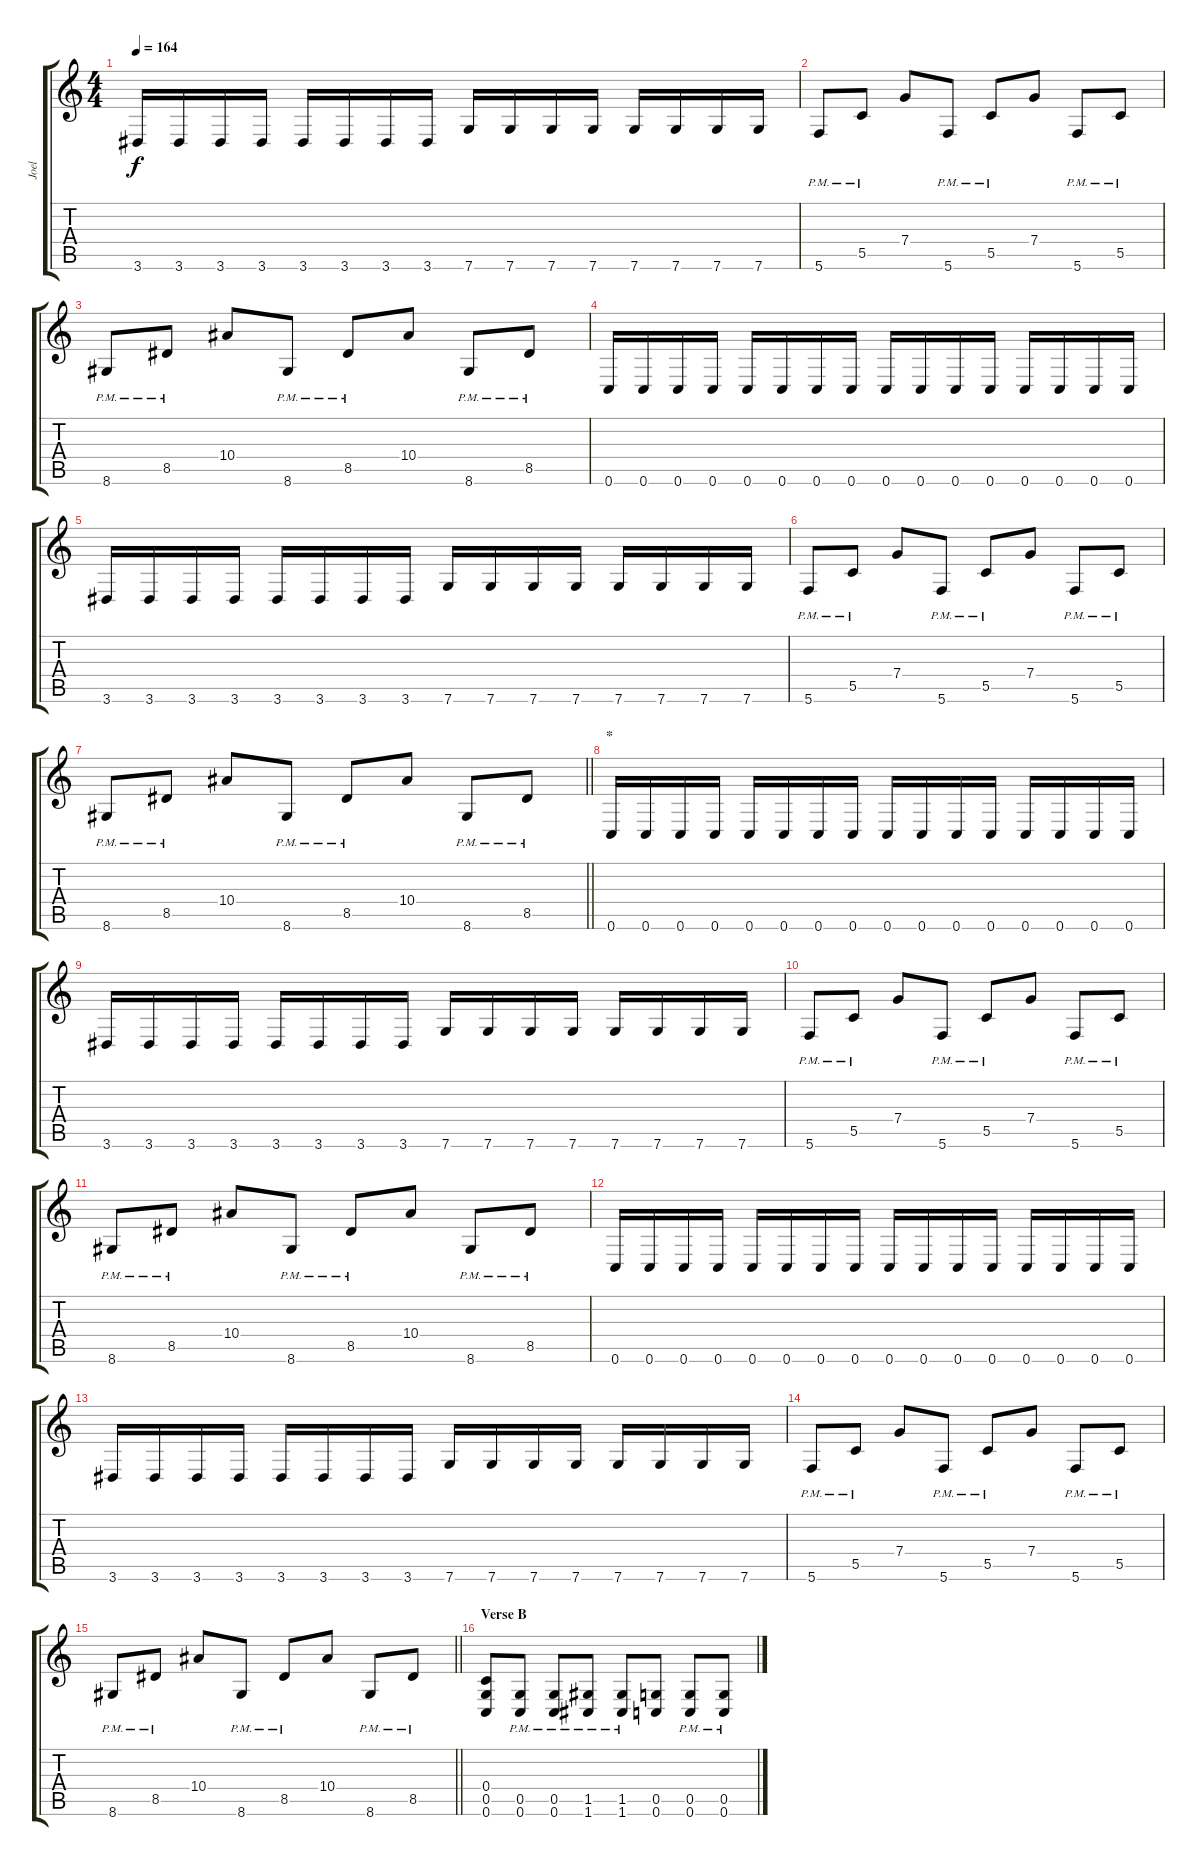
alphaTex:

\track ("Joel" "Joel") {instrument distortionguitar}
\staff {score tabs}
\tuning (D4 A3 F3 C3 G2 C2) {hide}
\ts (4 4)
\tempo 164
\clef g2
\ks c
3.6.16{dy f} 3.6.16 3.6.16 3.6.16 3.6.16 3.6.16 3.6.16 3.6.16 7.6.16 7.6.16 7.6.16 7.6.16 7.6.16 7.6.16 7.6.16 7.6.16 |
5.6{pm}.8 5.5{pm}.8 7.4.8 5.6{pm}.8 5.5{pm}.8 7.4.8 5.6{pm}.8 5.5{pm}.8 |
8.6{pm}.8 8.5{pm}.8 10.4.8 8.6{pm}.8 8.5{pm}.8 10.4.8 8.6{pm}.8 8.5{pm}.8 |
0.6.16 0.6.16 0.6.16 0.6.16 0.6.16 0.6.16 0.6.16 0.6.16 0.6.16 0.6.16 0.6.16 0.6.16 0.6.16 0.6.16 0.6.16 0.6.16 |
3.6.16 3.6.16 3.6.16 3.6.16 3.6.16 3.6.16 3.6.16 3.6.16 7.6.16 7.6.16 7.6.16 7.6.16 7.6.16 7.6.16 7.6.16 7.6.16 |
5.6{pm}.8 5.5{pm}.8 7.4.8 5.6{pm}.8 5.5{pm}.8 7.4.8 5.6{pm}.8 5.5{pm}.8 |
\barLineRight lightlight
8.6{pm}.8 8.5{pm}.8 10.4.8 8.6{pm}.8 8.5{pm}.8 10.4.8 8.6{pm}.8 8.5{pm}.8 |
\section ("" "*")
0.6.16 0.6.16 0.6.16 0.6.16 0.6.16 0.6.16 0.6.16 0.6.16 0.6.16 0.6.16 0.6.16 0.6.16 0.6.16 0.6.16 0.6.16 0.6.16 |
3.6.16 3.6.16 3.6.16 3.6.16 3.6.16 3.6.16 3.6.16 3.6.16 7.6.16 7.6.16 7.6.16 7.6.16 7.6.16 7.6.16 7.6.16 7.6.16 |
5.6{pm}.8 5.5{pm}.8 7.4.8 5.6{pm}.8 5.5{pm}.8 7.4.8 5.6{pm}.8 5.5{pm}.8 |
8.6{pm}.8 8.5{pm}.8 10.4.8 8.6{pm}.8 8.5{pm}.8 10.4.8 8.6{pm}.8 8.5{pm}.8 |
0.6.16 0.6.16 0.6.16 0.6.16 0.6.16 0.6.16 0.6.16 0.6.16 0.6.16 0.6.16 0.6.16 0.6.16 0.6.16 0.6.16 0.6.16 0.6.16 |
3.6.16 3.6.16 3.6.16 3.6.16 3.6.16 3.6.16 3.6.16 3.6.16 7.6.16 7.6.16 7.6.16 7.6.16 7.6.16 7.6.16 7.6.16 7.6.16 |
5.6{pm}.8 5.5{pm}.8 7.4.8 5.6{pm}.8 5.5{pm}.8 7.4.8 5.6{pm}.8 5.5{pm}.8 |
\barLineRight lightlight
8.6{pm}.8 8.5{pm}.8 10.4.8 8.6{pm}.8 8.5{pm}.8 10.4.8 8.6{pm}.8 8.5{pm}.8 |
\section ("" "Verse B")
(0.4 0.5 0.6).8 (0.5{pm} 0.6{pm}).8 (0.5{pm} 0.6{pm}).8 (1.5{pm} 1.6{pm}).8 (1.5{pm} 1.6{pm}).8 (0.5 0.6).8 (0.5{pm} 0.6{pm}).8 (0.5{pm} 0.6{pm}).8
